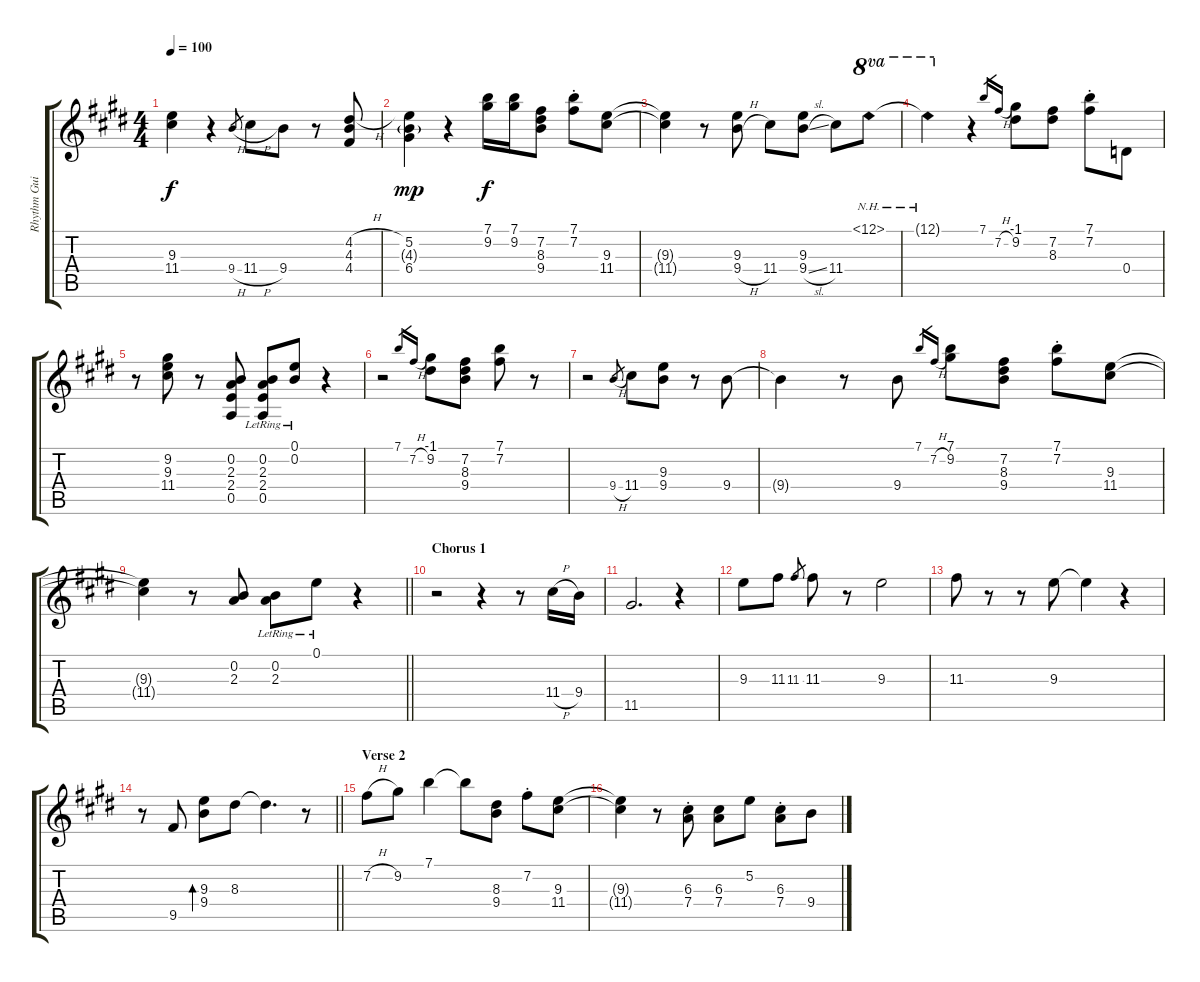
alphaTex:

\track ("Rhythm Guitar II (Ronie)" "Rhythm Gui") {instrument electricguitarjazz}
\staff {score tabs}
\tuning (E4 B3 G3 D3 A2 E2) {hide}
\ts (4 4)
\tempo 100
\clef g2
\ks c#minor
(9.3{t} 11.4{t}).4{dy f} r.4 9.4{h}.8{gr} 11.4{h}.8 9.4.8 r.8 (4.2{h} 4.3 4.4).8 |
\ks e
(5.2 4.3{g} 6.4).4{dy mp} r.4 (7.1 9.2).16{dy f} (7.1 9.2).16 (7.2 8.3 9.4).8 (7.1{st} 7.2{st}).8 (9.3 11.4).8 |
\ks c#minor
(9.3{t} 11.4{t}).4 r.8 (9.3 9.4{h}).8 11.4.8 (9.3 9.4{sl}).8 11.4.8 12.1{nh}.8{ot 8va} |
\ks e
12.1{nh t}.4{ot 8va} r.4 7.1.16{gr} 7.2{h}.16{gr} (-1.1 9.2).8 (7.2 8.3).8 (7.1{st} 7.2{st}).8 0.4.8 |
\ks c#minor
r.8 (9.2 9.3 11.4).8 r.8 (0.2 2.3 2.4 0.5).8 (0.2{lr} 2.3{lr} 2.4{lr} 0.5{lr}).8 (0.1{lr} 0.2{lr}).8 r.4 |
\ks e
r.2 7.1.16{gr} 7.2{h}.16{gr} (-1.1 9.2).8 (7.2 8.3 9.4).8 (7.1 7.2).8 r.8 |
\ks c#minor
r.2 9.4{h}.8{gr} 11.4.8 (9.3 9.4).8 r.8 9.4.8 |
\ks e
9.4{t}.4 r.8 9.4.8 7.1.16{gr} 7.2{h}.16{gr} (7.1 9.2).8 (7.2 8.3 9.4).8 (7.1{st} 7.2{st}).8 (9.3 11.4).8 |
\barLineRight lightlight
\ks c#minor
(9.3{t} 11.4{t}).4 r.8 (0.2 2.3).8 (0.2{lr} 2.3{lr}).8 0.1{lr}.8 r.4 |
\section ("" "Chorus 1")
\ks e
r.2 r.4 r.8 11.4{h}.16 9.4.16 |
\ks c#minor
11.5.2{d} r.4 |
\ks e
9.3.8 11.3.8 11.3.8{gr} 11.3.8 r.8 9.3.2 |
\ks c#minor
11.3.8 r.8 r.8 9.3.8 9.3{t}.4 r.4 |
\barLineRight lightlight
\ks e
r.8 9.5.8 (9.3 9.4).8{bd 30} 8.3.8 8.3{t}.4{d} r.8 |
\section ("" "Verse 2")
7.2{h}.8 9.2.8 7.1.4 7.1{t}.8 (8.3 9.4).8 7.2{st}.8 (9.3 11.4).8 |
\ks c#minor
(9.3{t} 11.4{t}).4 r.8 (6.3{st} 7.4{st}).8 (6.3 7.4).8 5.2.8 (6.3{st} 7.4{st}).8 9.4.8
